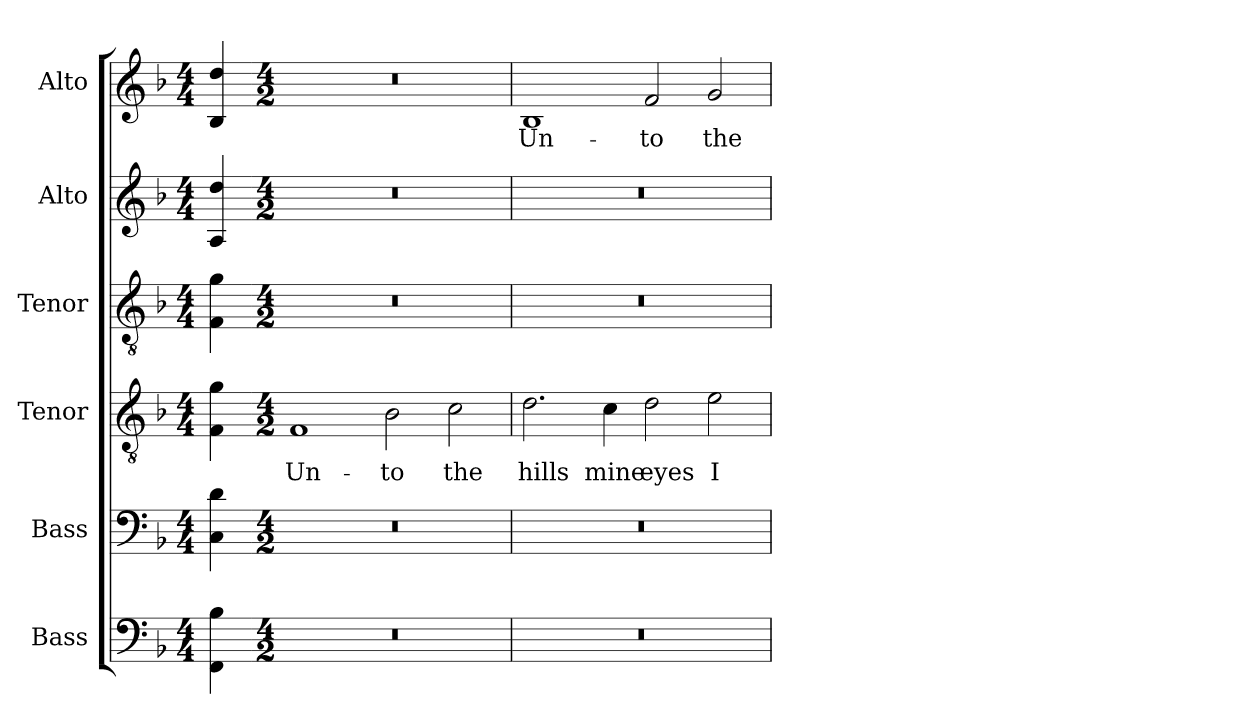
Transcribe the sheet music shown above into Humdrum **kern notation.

**kern	**kern	**kern	**text	**kern	**kern	**kern	**text
*part6	*part5	*part4	*part4	*part3	*part2	*part1	*part1
*staff6	*staff5	*staff4	*staff4	*staff3	*staff2	*staff1	*staff1
*I"Bass	*I"Bass	*I"Tenor	*	*I"Tenor	*I"Alto	*I"Alto	*
*I'B.	*	*I'T.	*	*I'T.	*I'A.	*I'A.	*
!!LO:PB:g=z
*clefF4	*clefF4	*clefGv2	*	*clefGv2	*clefG2	*clefG2	*
*	*	*ITrd7c12	*	*ITrd7c12	*	*	*
*k[b-]	*k[b-]	*k[b-]	*	*k[b-]	*k[b-]	*k[b-]	*
*F:	*F:	*F:	*	*F:	*F:	*F:	*
*M4/4	*M4/4	*M4/4	*	*M4/4	*M4/4	*M4/4	*
=	=	=	=	=	=	=	=
4FFi\ 4B-i	4Ci\ 4di	4FFi\ 4Gi	.	4FFi\ 4Gi	4Ai/ 4ddi	4B-i/ 4ddi	.
=1-	=1-	=1-	=1-	=1-	=1-	=1-	=1-
*M4/2	*M4/2	*M4/2	*	*M4/2	*M4/2	*M4/2	*
!LO:N:vis=1	!LO:N:vis=1	!	!	!	!	!	!
!	!	!	!LO:LY:b:color=#000000	!LO:N:vis=1	!LO:N:vis=1	!LO:N:vis=1	!
0r	0r	1FFi	Un-	0r	0r	0r	.
!	!	!	!LO:LY:b:color=#000000	!	!	!	!
.	.	2BB-i\	-to	.	.	.	.
!	!	!	!LO:LY:b:color=#000000	!	!	!	!
.	.	2Ci\	the	.	.	.	.
=2	=2	=2	=2	=2	=2	=2	=2
!LO:N:vis=1	!LO:N:vis=1	!	!	!	!	!	!
!	!	!	!LO:LY:b:color=#000000	!LO:N:vis=1	!LO:N:vis=1	!	!
!	!	!	!	!	!	!	!LO:LY:b:color=#000000
0r	0r	2.Di\	hills	0r	0r	1B-i	Un-
!	!	!	!LO:LY:b:color=#000000	!	!	!	!
.	.	4Ci\	mine	.	.	.	.
!	!	!	!LO:LY:b:color=#000000	!	!	!	!
!	!	!	!	!	!	!	!LO:LY:b:color=#000000
.	.	2Di\	eyes	.	.	2fi/	-to
!	!	!	!LO:LY:b:color=#000000	!	!	!	!
!	!	!	!	!	!	!	!LO:LY:b:color=#000000
.	.	2Ei\	I	.	.	2gi/	the
=	=	=	=	=	=	=	=
*-	*-	*-	*-	*-	*-	*-	*-
